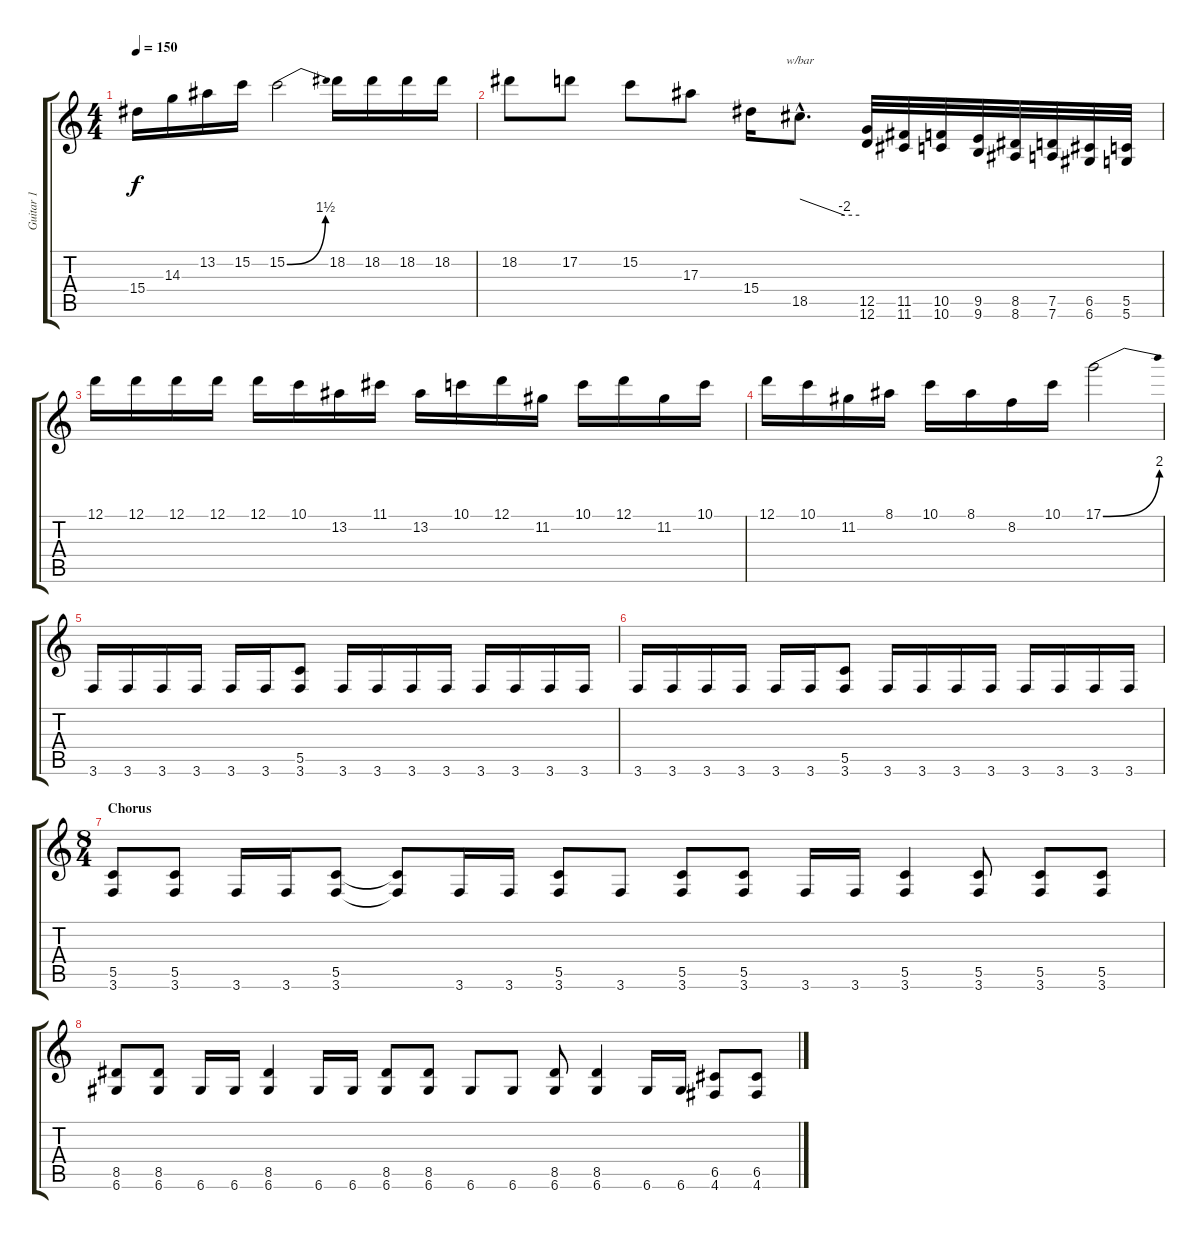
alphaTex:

\track ("Guitar 1" "Guitar 1") {instrument distortionguitar}
\staff {score tabs}
\tuning (D4 A3 F3 C3 G2 D2) {hide}
\ts (4 4)
\tempo 150
\clef g2
\ks c
15.4.16{dy f} 14.3.16 13.2.16 15.2.16 15.2{be (bend 0 0 60 6)}.2 18.2.16 18.2.16 18.2.16 18.2.16 |
18.2.8 17.2.8 15.2.8 17.3.8 15.4.16 18.5{hac}.8{d tbe (custom default 0 0 45 -8 60 -8)} (12.5 12.6).32{instrument guitarharmonics} (11.5 11.6).32 (10.5 10.6).32 (9.5 9.6).32 (8.5 8.6).32 (7.5 7.6).32 (6.5 6.6).32 (5.5 5.6).32 |
12.1.16{instrument distortionguitar} 12.1.16 12.1.16 12.1.16 12.1.16 10.1.16 13.2.16 11.1.16 13.2.16 10.1.16 12.1.16 11.2.16 10.1.16 12.1.16 11.2.16 10.1.16 |
12.1.16 10.1.16 11.2.16 8.1.16 10.1.16 8.1.16 8.2.16 10.1.16 17.1{be (bend 0 0 60 8)}.2 |
3.6.16{balance 2} 3.6.16 3.6.16 3.6.16 3.6.16 3.6.16 (5.5 3.6).8 3.6.16 3.6.16 3.6.16 3.6.16 3.6.16 3.6.16 3.6.16 3.6.16 |
3.6.16{balance 2} 3.6.16 3.6.16 3.6.16 3.6.16 3.6.16 (5.5 3.6).8 3.6.16 3.6.16 3.6.16 3.6.16 3.6.16 3.6.16 3.6.16 3.6.16 |
\ts (8 4)
\section ("" "Chorus")
(5.5 3.6).8{balance 8} (5.5 3.6).8 3.6.16 3.6.16 (5.5 3.6).8 (5.5{t} 3.6{t}).8 3.6.16 3.6.16 (5.5 3.6).8 3.6.8 (5.5 3.6).8 (5.5 3.6).8 3.6.16 3.6.16 (5.5 3.6).4 (5.5 3.6).8 (5.5 3.6).8 (5.5 3.6).8 |
(8.5 6.6).8 (8.5 6.6).8 6.6.16 6.6.16 (8.5 6.6).4 6.6.16 6.6.16 (8.5 6.6).8 (8.5 6.6).8 6.6.8 6.6.8 (8.5 6.6).8 (8.5 6.6).4 6.6.16 6.6.16 (6.5 4.6).8 (6.5 4.6).8
